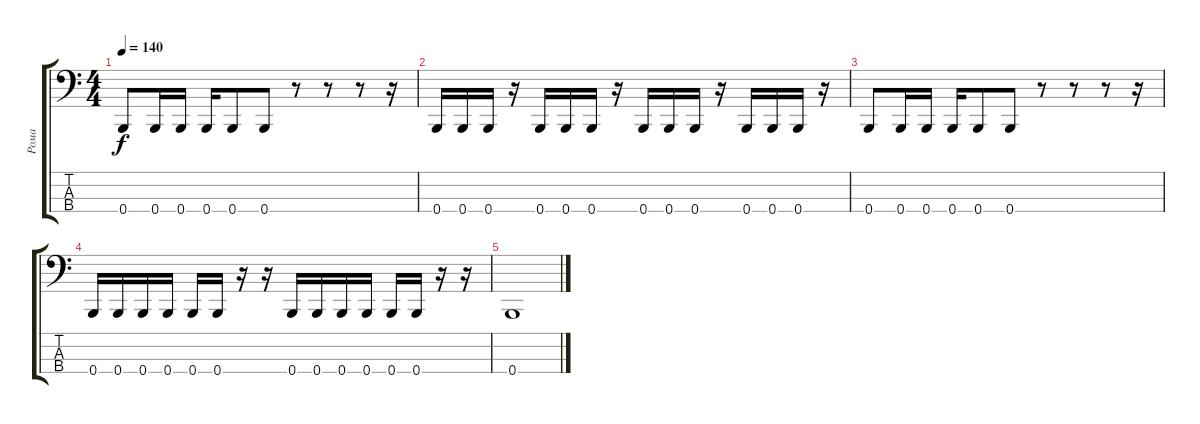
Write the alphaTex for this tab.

\track ("Рома" "Рома") {instrument electricbassfinger}
\staff {score tabs}
\tuning (E2 B1 Gb1 B0) {hide}
\ts (4 4)
\tempo 140
\clef f4
\ks c
0.4.8{dy f} 0.4.16 0.4.16 0.4.16 0.4.8 0.4.8 r.8 r.8 r.8 r.16 |
0.4.16 0.4.16 0.4.16 r.16 0.4.16 0.4.16 0.4.16 r.16 0.4.16 0.4.16 0.4.16 r.16 0.4.16 0.4.16 0.4.16 r.16 |
0.4.8 0.4.16 0.4.16 0.4.16 0.4.8 0.4.8 r.8 r.8 r.8 r.16 |
0.4.16 0.4.16 0.4.16 0.4.16 0.4.16 0.4.16 r.16 r.16 0.4.16 0.4.16 0.4.16 0.4.16 0.4.16 0.4.16 r.16 r.16 |
0.4.1
